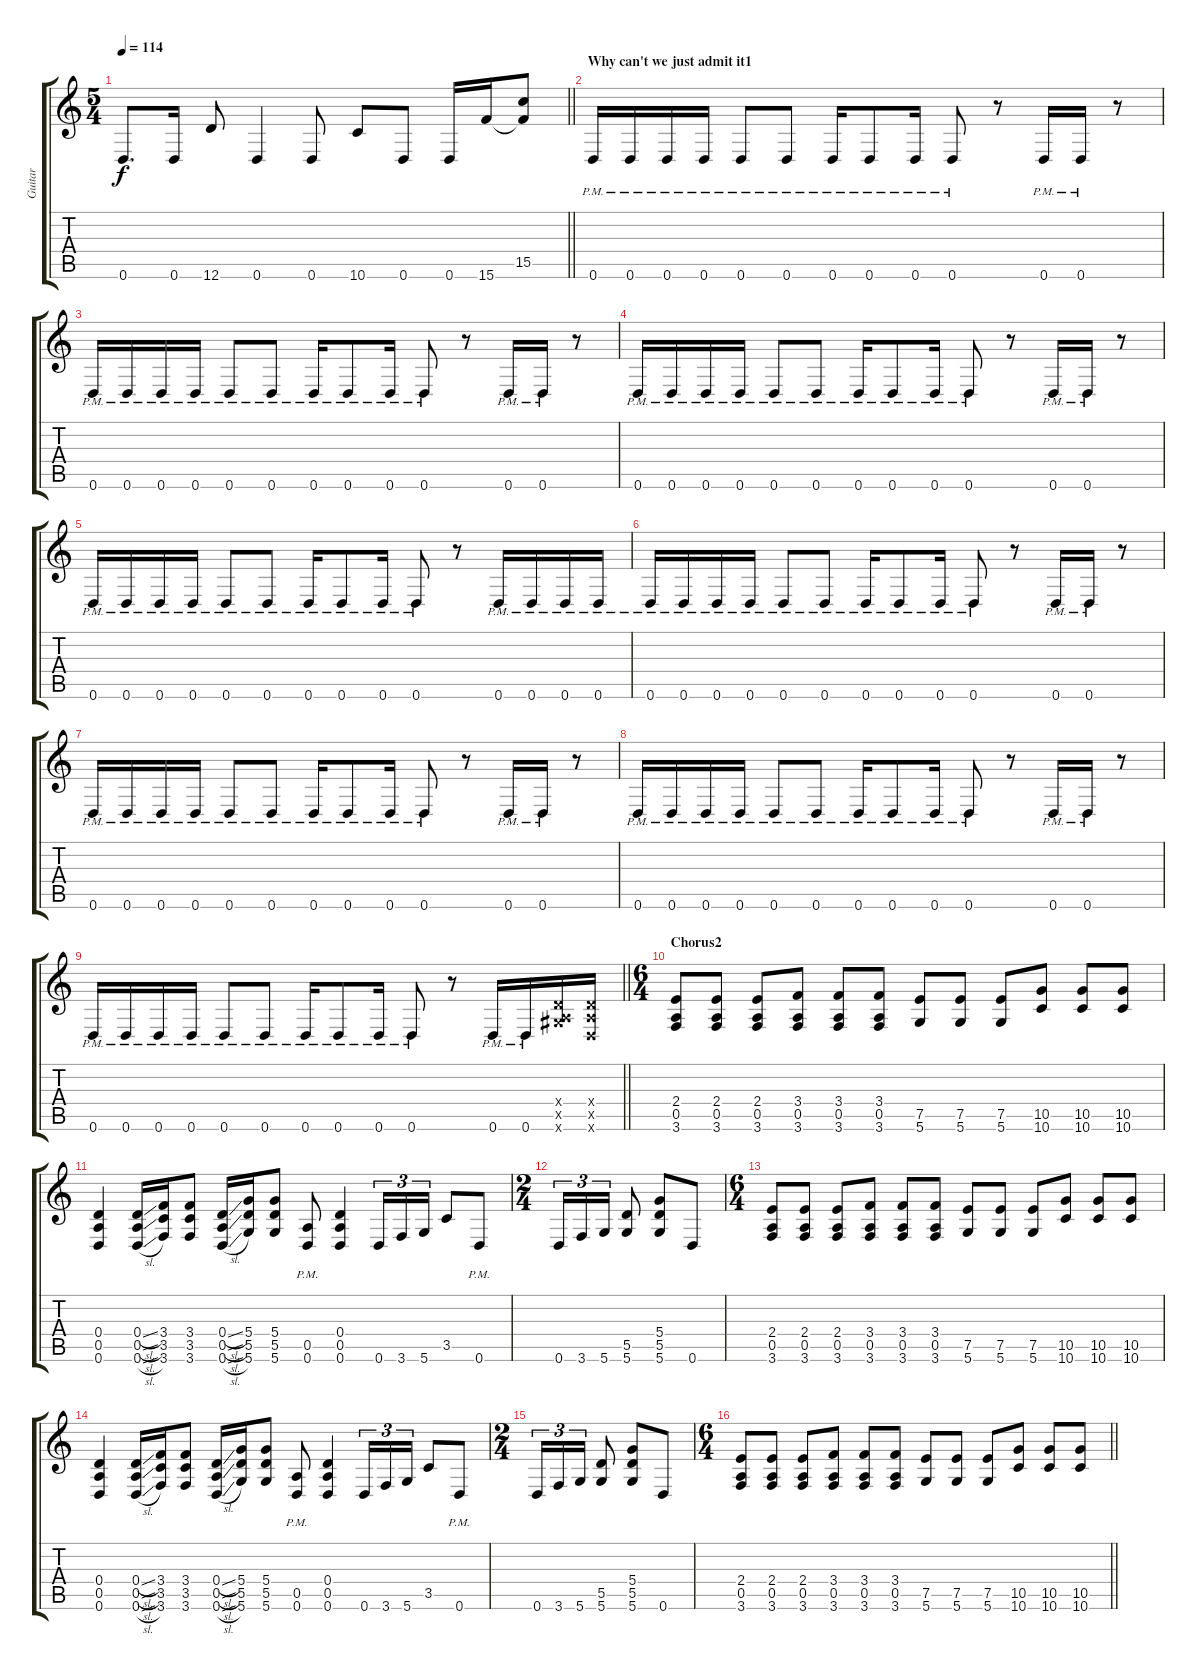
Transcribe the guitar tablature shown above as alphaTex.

\track ("Guitar" "Guitar") {instrument distortionguitar}
\staff {score tabs}
\tuning (E4 B3 G3 D3 A2 D2) {hide}
\ts (5 4)
\tempo 114
\clef g2
\barLineRight lightlight
\ks c
0.6.8{d dy f} 0.6.16 12.6.8 0.6.4 0.6.8 10.6.8 0.6.8 0.6.16 15.6.16 (15.5 15.6{t}).8 |
\section ("" "Why can't we just admit it1")
0.6{pm}.16 0.6{pm}.16 0.6{pm}.16 0.6{pm}.16 0.6{pm}.8 0.6{pm}.8 0.6{pm}.16 0.6{pm}.8 0.6{pm}.16 0.6{pm}.8 r.8 0.6{pm}.16 0.6{pm}.16 r.8 |
0.6{pm}.16 0.6{pm}.16 0.6{pm}.16 0.6{pm}.16 0.6{pm}.8 0.6{pm}.8 0.6{pm}.16 0.6{pm}.8 0.6{pm}.16 0.6{pm}.8 r.8 0.6{pm}.16 0.6{pm}.16 r.8 |
0.6{pm}.16 0.6{pm}.16 0.6{pm}.16 0.6{pm}.16 0.6{pm}.8 0.6{pm}.8 0.6{pm}.16 0.6{pm}.8 0.6{pm}.16 0.6{pm}.8 r.8 0.6{pm}.16 0.6{pm}.16 r.8 |
0.6{pm}.16 0.6{pm}.16 0.6{pm}.16 0.6{pm}.16 0.6{pm}.8 0.6{pm}.8 0.6{pm}.16 0.6{pm}.8 0.6{pm}.16 0.6{pm}.8 r.8 0.6{pm}.16 0.6{pm}.16 0.6{pm}.16 0.6{pm}.16 |
0.6{pm}.16 0.6{pm}.16 0.6{pm}.16 0.6{pm}.16 0.6{pm}.8 0.6{pm}.8 0.6{pm}.16 0.6{pm}.8 0.6{pm}.16 0.6{pm}.8 r.8 0.6{pm}.16 0.6{pm}.16 r.8 |
0.6{pm}.16 0.6{pm}.16 0.6{pm}.16 0.6{pm}.16 0.6{pm}.8 0.6{pm}.8 0.6{pm}.16 0.6{pm}.8 0.6{pm}.16 0.6{pm}.8 r.8 0.6{pm}.16 0.6{pm}.16 r.8 |
0.6{pm}.16 0.6{pm}.16 0.6{pm}.16 0.6{pm}.16 0.6{pm}.8 0.6{pm}.8 0.6{pm}.16 0.6{pm}.8 0.6{pm}.16 0.6{pm}.8 r.8 0.6{pm}.16 0.6{pm}.16 r.8 |
\barLineRight lightlight
0.6{pm}.16 0.6{pm}.16 0.6{pm}.16 0.6{pm}.16 0.6{pm}.8 0.6{pm}.8 0.6{pm}.16 0.6{pm}.8 0.6{pm}.16 0.6{pm}.8 r.8 0.6{pm}.16 0.6{pm}.16 (0.4{x} 0.5{x} 6.6{x}).16 (0.4{x} 0.5{x} 0.6{x}).16 |
\ts (6 4)
\section ("" "Chorus2")
(2.4 0.5 3.6).8 (2.4 0.5 3.6).8 (2.4 0.5 3.6).8 (3.4 0.5 3.6).8 (3.4 0.5 3.6).8 (3.4 0.5 3.6).8 (7.5 5.6).8 (7.5 5.6).8 (7.5 5.6).8 (10.5 10.6).8 (10.5 10.6).8 (10.5 10.6).8 |
(0.4 0.5 0.6).4 (0.4{sl} 0.5{sl} 0.6{sl}).16 (3.4 3.5 3.6).16 (3.4 3.5 3.6).8 (0.4{sl} 0.5{sl} 0.6{sl}).16 (5.4 5.5 5.6).16 (5.4 5.5 5.6).8 (0.5{pm} 0.6{pm}).8 (0.4 0.5 0.6).4 0.6.16{tu (3 2)} 3.6.16{tu (3 2)} 5.6.16{tu (3 2)} 3.5.8 0.6{pm}.8 |
\ts (2 4)
0.6.16{tu (3 2)} 3.6.16{tu (3 2)} 5.6.16{tu (3 2)} (5.5 5.6).8 (5.4 5.5 5.6).8 0.6.8 |
\ts (6 4)
(2.4 0.5 3.6).8 (2.4 0.5 3.6).8 (2.4 0.5 3.6).8 (3.4 0.5 3.6).8 (3.4 0.5 3.6).8 (3.4 0.5 3.6).8 (7.5 5.6).8 (7.5 5.6).8 (7.5 5.6).8 (10.5 10.6).8 (10.5 10.6).8 (10.5 10.6).8 |
(0.4 0.5 0.6).4 (0.4{sl} 0.5{sl} 0.6{sl}).16 (3.4 3.5 3.6).16 (3.4 3.5 3.6).8 (0.4{sl} 0.5{sl} 0.6{sl}).16 (5.4 5.5 5.6).16 (5.4 5.5 5.6).8 (0.5{pm} 0.6{pm}).8 (0.4 0.5 0.6).4 0.6.16{tu (3 2)} 3.6.16{tu (3 2)} 5.6.16{tu (3 2)} 3.5.8 0.6{pm}.8 |
\ts (2 4)
0.6.16{tu (3 2)} 3.6.16{tu (3 2)} 5.6.16{tu (3 2)} (5.5 5.6).8 (5.4 5.5 5.6).8 0.6.8 |
\ts (6 4)
\barLineRight lightlight
(2.4 0.5 3.6).8 (2.4 0.5 3.6).8 (2.4 0.5 3.6).8 (3.4 0.5 3.6).8 (3.4 0.5 3.6).8 (3.4 0.5 3.6).8 (7.5 5.6).8 (7.5 5.6).8 (7.5 5.6).8 (10.5 10.6).8 (10.5 10.6).8 (10.5 10.6).8
